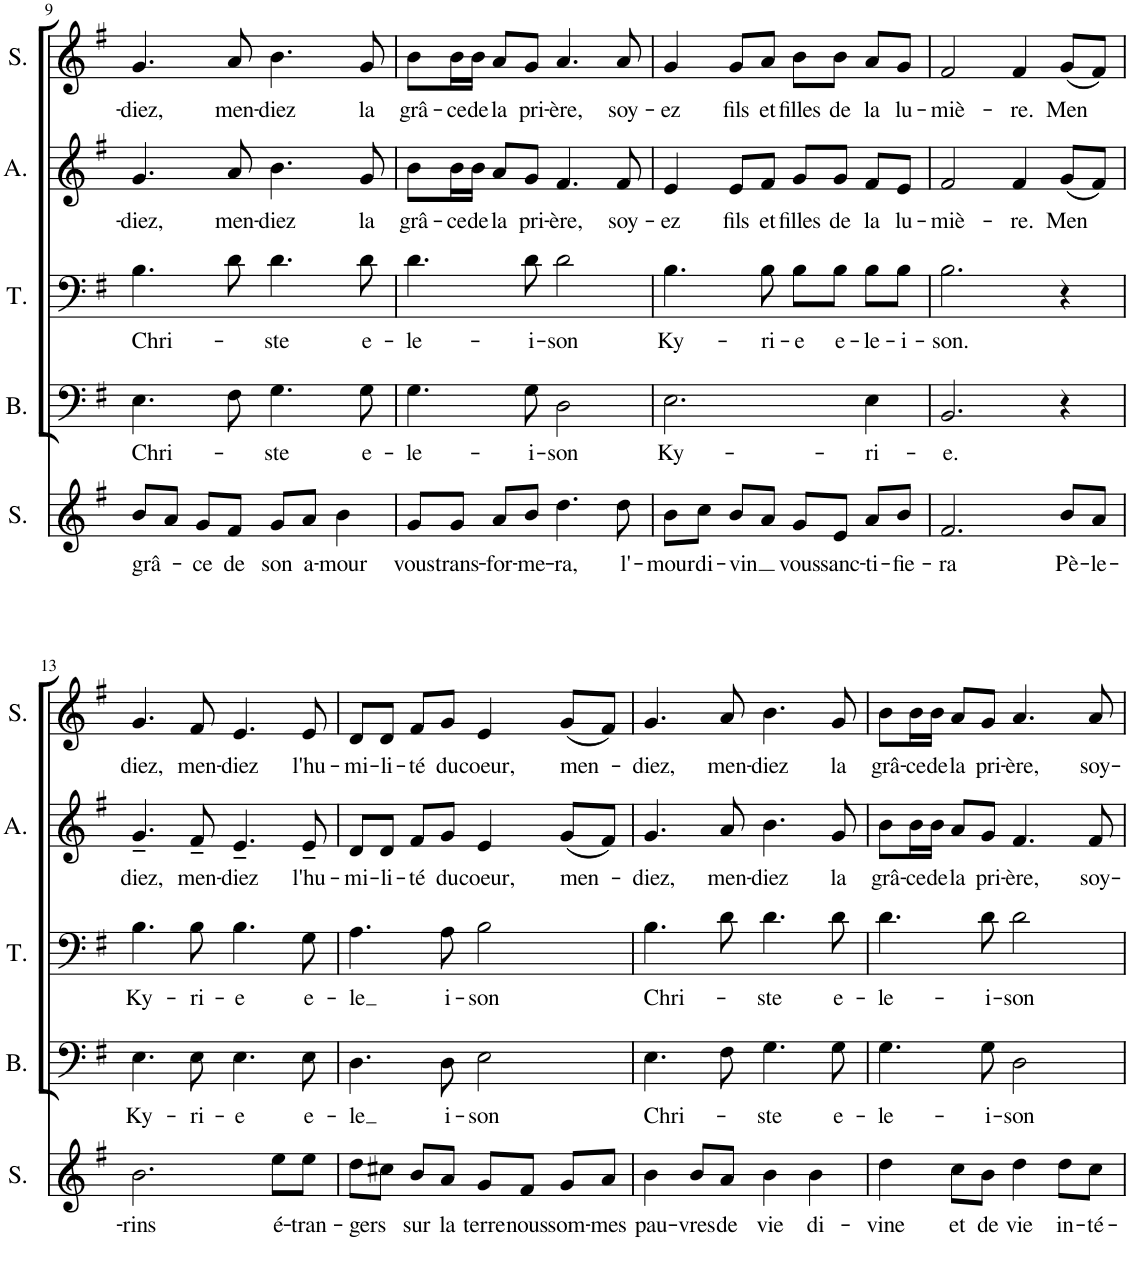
**kern	**text	**kern	**text	**kern	**text	**kern	**text	**kern	**text
*part5	*part5	*part4	*part4	*part3	*part3	*part2	*part2	*part1	*part1
*staff5	*staff5	*staff4	*staff4	*staff3	*staff3	*staff2	*staff2	*staff1	*staff1
*I"Soliste	*	*I"Bass	*	*I"Tenor	*	*I"Alto	*	*I"Soprano	*
*I'S.	*	*I'B.	*	*I'T.	*	*I'A.	*	*I'S.	*
!!LO:PB:g=z
*clefG2	*	*clefF4	*	*clefF4	*	*clefG2	*	*clefG2	*
*k[f#]	*	*k[f#]	*	*k[f#]	*	*k[f#]	*	*k[f#]	*
*M4/4	*	*M4/4	*	*M4/4	*	*M4/4	*	*M4/4	*
=9	=9	=9	=9	=9	=9	=9	=9	=9	=9
!	!LO:LY:b	!	!LO:LY:b	!	!LO:LY:b	!	!LO:LY:b	!	!LO:LY:b
8b/L	grâ-	4.E\	Chri-	4.B\	Chri-	4.g/	-diez,	4.g/	-diez,
8a/J	.	.	.	.	.	.	.	.	.
!	!LO:LY:b	!	!	!	!	!	!	!	!
8g/L	-ce	.	.	.	.	.	.	.	.
!	!LO:LY:b	!	!	!	!	!	!LO:LY:b	!	!LO:LY:b
8f#/J	de	8F#\	.	8d\	.	8a/	men-	8a/	men-
!	!LO:LY:b	!	!LO:LY:b	!	!LO:LY:b	!	!LO:LY:b	!	!LO:LY:b
8g/L	son	4.G\	-ste	4.d\	-ste	4.b\	-diez	4.b\	-diez
!	!LO:LY:b	!	!	!	!	!	!	!	!
8a/J	a-	.	.	.	.	.	.	.	.
!	!LO:LY:b	!	!	!	!	!	!	!	!
4b\	-mour	.	.	.	.	.	.	.	.
!	!	!	!LO:LY:b	!	!LO:LY:b	!	!LO:LY:b	!	!LO:LY:b
.	.	8G\	e-	8d\	e-	8g/	la	8g/	la
=10	=10	=10	=10	=10	=10	=10	=10	=10	=10
!	!LO:LY:b	!	!LO:LY:b	!	!LO:LY:b	!	!LO:LY:b	!	!LO:LY:b
8g/L	vous	4.G\	-le-	4.d\	-le-	8b\L	grâ-	8b\L	grâ-
!	!LO:LY:b	!	!	!	!	!	!LO:LY:b	!	!LO:LY:b
8g/J	trans-	.	.	.	.	16b\L	-ce	16b\L	-ce
!	!	!	!	!	!	!	!LO:LY:b	!	!LO:LY:b
.	.	.	.	.	.	16b\JJ	de	16b\JJ	de
!	!LO:LY:b	!	!	!	!	!	!LO:LY:b	!	!LO:LY:b
8a/L	-for-	.	.	.	.	8a/L	la	8a/L	la
!	!LO:LY:b	!	!LO:LY:b	!	!LO:LY:b	!	!LO:LY:b	!	!LO:LY:b
8b/J	-me-	8G\	-i-	8d\	-i-	8g/J	pri-	8g/J	pri-
!	!LO:LY:b	!	!LO:LY:b	!	!LO:LY:b	!	!LO:LY:b	!	!LO:LY:b
4.dd\	-ra,	2D\	-son	2d\	-son	4.f#/	-ère,	4.a/	-ère,
!	!LO:LY:b	!	!	!	!	!	!LO:LY:b	!	!LO:LY:b
8dd\	l'-	.	.	.	.	8f#/	soy-	8a/	soy-
=11	=11	=11	=11	=11	=11	=11	=11	=11	=11
!	!LO:LY:b	!	!LO:LY:b	!	!LO:LY:b	!	!LO:LY:b	!	!LO:LY:b
8b\L	-mour	2.E\	Ky-	4.B\	Ky-	4e/	-ez	4g/	-ez
!	!LO:LY:b	!	!	!	!	!	!	!	!
8cc\J	di-	.	.	.	.	.	.	.	.
!	!LO:LY:b	!	!	!	!	!	!LO:LY:b	!	!LO:LY:b
8b/L	-vin	.	.	.	.	8e/L	fils	8g/L	fils
!	!	!	!	!	!LO:LY:b	!	!LO:LY:b	!	!LO:LY:b
8a/J	.	.	.	8B\	-ri-	8f#/J	et	8a/J	et
!	!LO:LY:b	!	!	!	!LO:LY:b	!	!LO:LY:b	!	!LO:LY:b
8g/L	vous	.	.	8B\L	-e	8g/L	filles	8b\L	filles
!	!LO:LY:b	!	!	!	!LO:LY:b	!	!LO:LY:b	!	!LO:LY:b
8e/J	sanc-	.	.	8B\J	e-	8g/J	de	8b\J	de
!	!LO:LY:b	!	!LO:LY:b	!	!LO:LY:b	!	!LO:LY:b	!	!LO:LY:b
8a/L	-ti-	4E\	-ri-	8B\L	-le-	8f#/L	la	8a/L	la
!	!LO:LY:b	!	!	!	!LO:LY:b	!	!LO:LY:b	!	!LO:LY:b
8b/J	-fie-	.	.	8B\J	-i-	8e/J	lu-	8g/J	lu-
=12	=12	=12	=12	=12	=12	=12	=12	=12	=12
!	!LO:LY:b	!	!LO:LY:b	!	!LO:LY:b	!	!LO:LY:b	!	!LO:LY:b
2.f#/	-ra	2.BB/	-e.	2.B\	-son.	2f#/	-miè-	2f#/	-miè-
!	!	!	!	!	!	!	!LO:LY:b	!	!LO:LY:b
.	.	.	.	.	.	4f#/	-re.	4f#/	-re.
!	!LO:LY:b	!	!	!	!	!	!LO:LY:b	!	!LO:LY:b
8b/L	Pè-	4r	.	4r	.	(8g/L	Men	(8g/L	Men
!	!LO:LY:b	!	!	!	!	!	!	!	!
8a/J	-le-	.	.	.	.	8f#/J)	.	8f#/J)	.
!!LO:LB:g=z
=13	=13	=13	=13	=13	=13	=13	=13	=13	=13
!	!LO:LY:b	!	!LO:LY:b	!	!LO:LY:b	!	!LO:LY:b	!	!LO:LY:b
2.b\	-rins	4.E\	Ky-	4.B\	Ky-	4.g~/	-diez,	4.g/	-diez,
!	!	!	!LO:LY:b	!	!LO:LY:b	!	!LO:LY:b	!	!LO:LY:b
.	.	8E\	-ri-	8B\	-ri-	8f#~/	men-	8f#/	men-
!	!	!	!LO:LY:b	!	!LO:LY:b	!	!LO:LY:b	!	!LO:LY:b
.	.	4.E\	-e	4.B\	-e	4.e~/	-diez	4.e/	-diez
!	!LO:LY:b	!	!	!	!	!	!	!	!
8ee\L	é-	.	.	.	.	.	.	.	.
!	!LO:LY:b	!	!LO:LY:b	!	!LO:LY:b	!	!LO:LY:b	!	!LO:LY:b
8ee\J	-tran-	8E\	e-	8G\	e-	8e~/	l'hu-	8e/	l'hu-
=14	=14	=14	=14	=14	=14	=14	=14	=14	=14
!	!LO:LY:b	!	!LO:LY:b	!	!LO:LY:b	!	!LO:LY:b	!	!LO:LY:b
8dd\L	-gers	4.D\	-le	4.A\	-le	8d/L	-mi-	8d/L	-mi-
!	!	!	!	!	!	!	!LO:LY:b	!	!LO:LY:b
8cc#X\J	.	.	.	.	.	8d/J	-li-	8d/J	-li-
!	!LO:LY:b	!	!	!	!	!	!LO:LY:b	!	!LO:LY:b
8b/L	sur	.	.	.	.	8f#/L	-té	8f#/L	-té
!	!LO:LY:b	!	!LO:LY:b	!	!LO:LY:b	!	!LO:LY:b	!	!LO:LY:b
8a/J	la	8D\	i-	8A\	i-	8g/J	du	8g/J	du
!	!LO:LY:b	!	!LO:LY:b	!	!LO:LY:b	!	!LO:LY:b	!	!LO:LY:b
8g/L	terre	2E\	-son	2B\	-son	4e/	coeur,	4e/	coeur,
!	!LO:LY:b	!	!	!	!	!	!	!	!
8f#/J	nous	.	.	.	.	.	.	.	.
!	!LO:LY:b	!	!	!	!	!	!LO:LY:b	!	!LO:LY:b
8g/L	som-	.	.	.	.	(8g/L	men-	(8g/L	men-
!	!LO:LY:b	!	!	!	!	!	!	!	!
8a/J	-mes	.	.	.	.	8f#/J)	.	8f#/J)	.
=15	=15	=15	=15	=15	=15	=15	=15	=15	=15
!	!LO:LY:b	!	!LO:LY:b	!	!LO:LY:b	!	!LO:LY:b	!	!LO:LY:b
4b\	pau-	4.E\	Chri-	4.B\	Chri-	4.g/	-diez,	4.g/	-diez,
!	!LO:LY:b	!	!	!	!	!	!	!	!
8b/L	-vres	.	.	.	.	.	.	.	.
!	!LO:LY:b	!	!	!	!	!	!LO:LY:b	!	!LO:LY:b
8a/J	de	8F#\	.	8d\	.	8a/	men-	8a/	men-
!	!LO:LY:b	!	!LO:LY:b	!	!LO:LY:b	!	!LO:LY:b	!	!LO:LY:b
4b\	vie	4.G\	-ste	4.d\	-ste	4.b\	-diez	4.b\	-diez
!	!LO:LY:b	!	!	!	!	!	!	!	!
4b\	di-	.	.	.	.	.	.	.	.
!	!	!	!LO:LY:b	!	!LO:LY:b	!	!LO:LY:b	!	!LO:LY:b
.	.	8G\	e-	8d\	e-	8g/	la	8g/	la
=16	=16	=16	=16	=16	=16	=16	=16	=16	=16
!	!LO:LY:b	!	!LO:LY:b	!	!LO:LY:b	!	!LO:LY:b	!	!LO:LY:b
4dd\	-vine	4.G\	-le-	4.d\	-le-	8b\L	grâ-	8b\L	grâ-
!	!	!	!	!	!	!	!LO:LY:b	!	!LO:LY:b
.	.	.	.	.	.	16b\L	-ce	16b\L	-ce
!	!	!	!	!	!	!	!LO:LY:b	!	!LO:LY:b
.	.	.	.	.	.	16b\JJ	de	16b\JJ	de
!	!LO:LY:b	!	!	!	!	!	!LO:LY:b	!	!LO:LY:b
8cc\L	et	.	.	.	.	8a/L	la	8a/L	la
!	!LO:LY:b	!	!LO:LY:b	!	!LO:LY:b	!	!LO:LY:b	!	!LO:LY:b
8b\J	de	8G\	-i-	8d\	-i-	8g/J	pri-	8g/J	pri-
!	!LO:LY:b	!	!LO:LY:b	!	!LO:LY:b	!	!LO:LY:b	!	!LO:LY:b
4dd\	vie	2D\	-son	2d\	-son	4.f#/	-ère,	4.a/	-ère,
!	!LO:LY:b	!	!	!	!	!	!	!	!
8dd\L	in-	.	.	.	.	.	.	.	.
!	!LO:LY:b	!	!	!	!	!	!LO:LY:b	!	!LO:LY:b
8cc\J	-té-	.	.	.	.	8f#/	soy-	8a/	soy-
=	=	=	=	=	=	=	=	=	=
*-	*-	*-	*-	*-	*-	*-	*-	*-	*-
